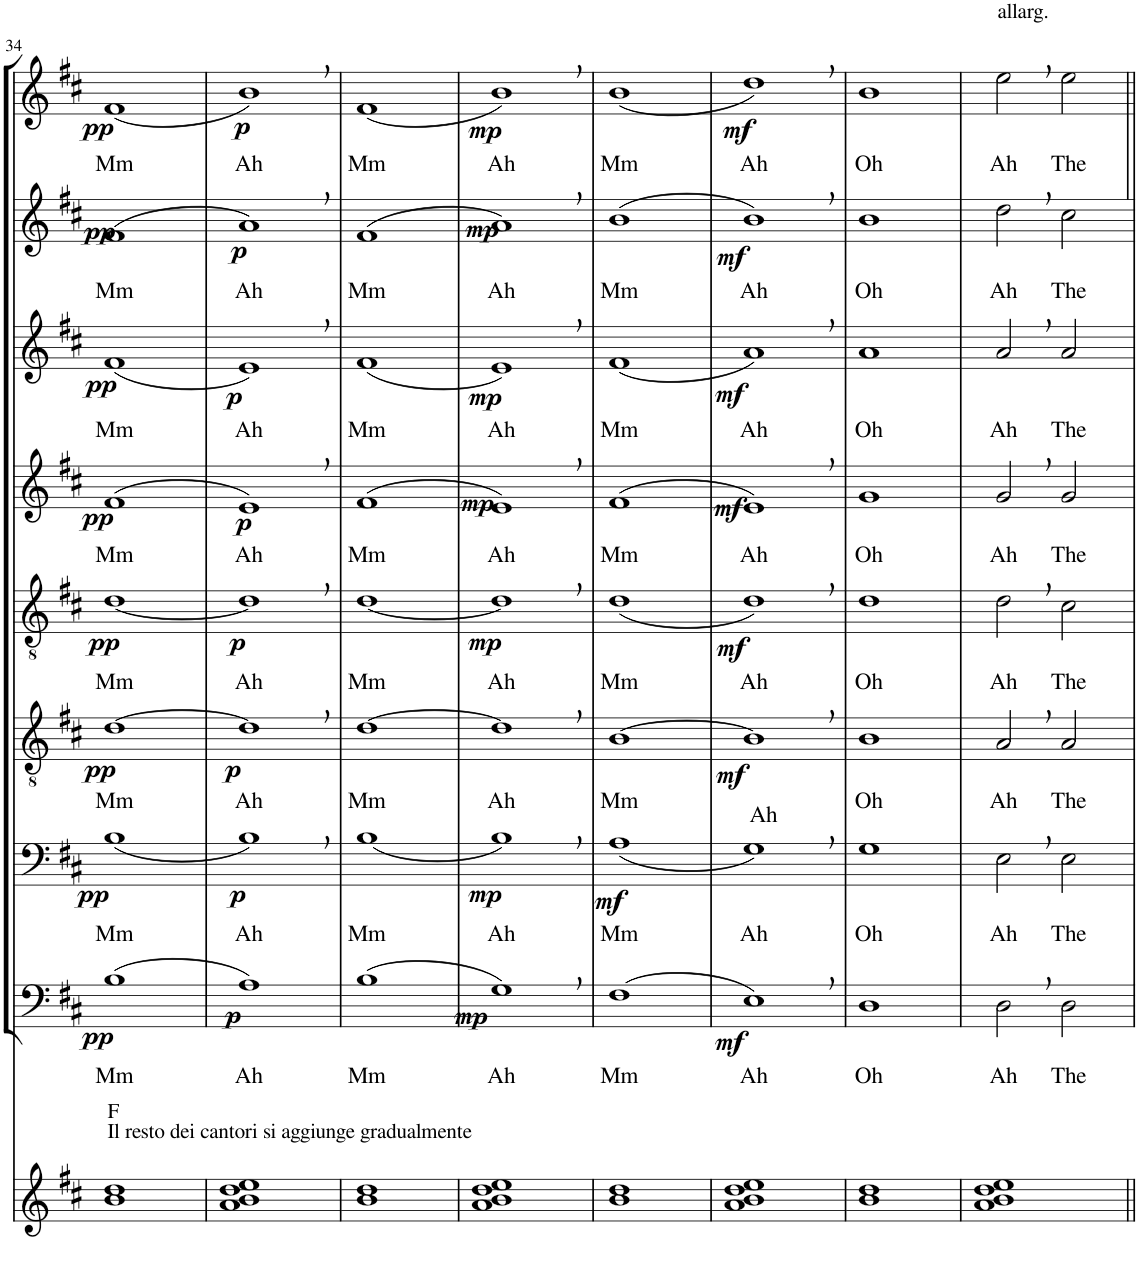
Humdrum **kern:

**kern	**kern	**text	**dynam	**kern	**text	**dynam	**kern	**text	**dynam	**kern	**text	**dynam	**kern	**text	**dynam	**kern	**text	**dynam	**kern	**text	**dynam	**kern	**text	**dynam
*part9	*part8	*part8	*part8	*part7	*part7	*part7	*part6	*part6	*part6	*part5	*part5	*part5	*part4	*part4	*part4	*part3	*part3	*part3	*part2	*part2	*part2	*part1	*part1	*part1
*staff9	*staff8	*staff8	*staff8	*staff7	*staff7	*staff7	*staff6	*staff6	*staff6	*staff5	*staff5	*staff5	*staff4	*staff4	*staff4	*staff3	*staff3	*staff3	*staff2	*staff2	*staff2	*staff1	*staff1	*staff1
*I"Bicchieri	*I"Bassi II	*	*	*I"Bassi I	*	*	*I"Tenori II	*	*	*I"Tenori I	*	*	*I"Contralti II	*	*	*I"Contralti I	*	*	*I"Soprani II	*	*	*I"Soprani I	*	*
!!LO:PB:g=z
*clefG2	*clefF4	*	*	*clefF4	*	*	*clefGv2	*	*	*clefGv2	*	*	*clefG2	*	*	*clefG2	*	*	*clefG2	*	*	*clefG2	*	*
*	*	*	*	*	*	*	*Trd12c21	*	*	*	*	*	*	*	*	*	*	*	*	*	*	*	*	*
*k[f#c#]	*k[f#c#]	*	*	*k[f#c#]	*	*	*k[f#c#]	*	*	*k[f#c#]	*	*	*k[f#c#]	*	*	*k[f#c#]	*	*	*k[f#c#]	*	*	*k[f#c#]	*	*
*D:	*D:	*	*	*D:	*	*	*D:	*	*	*D:	*	*	*D:	*	*	*D:	*	*	*D:	*	*	*D:	*	*
*M2/2	*M2/2	*	*	*M2/2	*	*	*M2/2	*	*	*M2/2	*	*	*M2/2	*	*	*M2/2	*	*	*M2/2	*	*	*M2/2	*	*
=34	=34	=34	=34	=34	=34	=34	=34	=34	=34	=34	=34	=34	=34	=34	=34	=34	=34	=34	=34	=34	=34	=34	=34	=34
!LO:TX:a:t=Il resto dei cantori si aggiunge gradualmente	!	!	!	!	!	!	!	!	!	!	!	!	!	!	!	!	!	!	!	!	!	!	!	!
!LO:TX:a:t=F	!	!	!	!	!	!	!	!	!	!	!	!	!	!	!	!	!	!	!	!	!	!	!	!
!	!	!LO:LY:b	!LO:DY:b	!	!LO:LY:b	!LO:DY:b	!	!LO:LY:b	!LO:DY:b	!	!LO:LY:b	!LO:DY:b	!	!LO:LY:b	!LO:DY:b	!	!LO:LY:b	!LO:DY:b	!	!LO:LY:b	!LO:DY:b	!	!LO:LY:b	!LO:DY:b
1b 1dd	(1B	Mm	pp	(1B	Mm	pp	[1d	Mm	pp	[1d	Mm	pp	(1f#	Mm	pp	(1f#	Mm	pp	(1f#	Mm	pp	(1f#	Mm	pp
=35	=35	=35	=35	=35	=35	=35	=35	=35	=35	=35	=35	=35	=35	=35	=35	=35	=35	=35	=35	=35	=35	=35	=35	=35
!	!	!LO:LY:b	!LO:DY:b	!	!LO:LY:b	!LO:DY:b	!	!LO:LY:b	!LO:DY:b	!	!LO:LY:b	!LO:DY:b	!	!LO:LY:b	!LO:DY:b	!	!LO:LY:b	!LO:DY:b	!	!LO:LY:b	!LO:DY:b	!	!LO:LY:b	!LO:DY:b
1a 1b 1dd 1ee	1A)	Ah	p	1B,)	Ah	p	1d,]	Ah	p	1d,]	Ah	p	1e,)	Ah	p	1e,)	Ah	p	1a,)	Ah	p	1b,)	Ah	p
=36	=36	=36	=36	=36	=36	=36	=36	=36	=36	=36	=36	=36	=36	=36	=36	=36	=36	=36	=36	=36	=36	=36	=36	=36
!	!	!LO:LY:b	!	!	!LO:LY:b	!	!	!LO:LY:b	!	!	!LO:LY:b	!	!	!LO:LY:b	!	!	!LO:LY:b	!	!	!LO:LY:b	!	!	!LO:LY:b	!
1b 1dd	(1B	Mm	.	(1B	Mm	.	[1d	Mm	.	[1d	Mm	.	(1f#	Mm	.	(1f#	Mm	.	(1f#	Mm	.	(1f#	Mm	.
=37	=37	=37	=37	=37	=37	=37	=37	=37	=37	=37	=37	=37	=37	=37	=37	=37	=37	=37	=37	=37	=37	=37	=37	=37
!	!	!LO:LY:b	!LO:DY:b	!	!LO:LY:b	!LO:DY:b	!	!LO:LY:b	!	!	!LO:LY:b	!LO:DY:b	!	!LO:LY:b	!LO:DY:b	!	!LO:LY:b	!LO:DY:b	!	!LO:LY:b	!LO:DY:b	!	!LO:LY:b	!LO:DY:b
1a 1b 1dd 1ee	1G,)	Ah	mp	1B,)	Ah	mp	1d,]	Ah	.	1d,]	Ah	mp	1e,)	Ah	mp	1e,)	Ah	mp	1a,)	Ah	mp	1b,)	Ah	mp
=38	=38	=38	=38	=38	=38	=38	=38	=38	=38	=38	=38	=38	=38	=38	=38	=38	=38	=38	=38	=38	=38	=38	=38	=38
!	!	!LO:LY:b	!	!	!LO:LY:b	!LO:DY:b	!	!LO:LY:b	!	!	!LO:LY:b	!	!	!LO:LY:b	!	!	!LO:LY:b	!	!	!LO:LY:b	!	!	!LO:LY:b	!
1b 1dd	(1F#	Mm	.	(1A	Mm	mf	[1B	Mm	.	(1d	Mm	.	(1f#	Mm	.	(1f#	Mm	.	(1b	Mm	.	(1b	Mm	.
=39	=39	=39	=39	=39	=39	=39	=39	=39	=39	=39	=39	=39	=39	=39	=39	=39	=39	=39	=39	=39	=39	=39	=39	=39
!	!	!LO:LY:b	!LO:DY:b	!	!LO:LY:b	!	!	!LO:LY:b	!LO:DY:b	!	!LO:LY:b	!LO:DY:b	!	!LO:LY:b	!LO:DY:b	!	!LO:LY:b	!LO:DY:b	!	!LO:LY:b	!LO:DY:b	!	!LO:LY:b	!LO:DY:b
1a 1b 1dd 1ee	1E,)	Ah	mf	1G,)	Ah	.	1B,]	Ah	mf	1d,)	Ah	mf	1e,)	Ah	mf	1a,)	Ah	mf	1b,)	Ah	mf	1dd,)	Ah	mf
=40	=40	=40	=40	=40	=40	=40	=40	=40	=40	=40	=40	=40	=40	=40	=40	=40	=40	=40	=40	=40	=40	=40	=40	=40
!	!	!LO:LY:b	!	!	!LO:LY:b	!	!	!LO:LY:b	!	!	!LO:LY:b	!	!	!LO:LY:b	!	!	!LO:LY:b	!	!	!LO:LY:b	!	!	!LO:LY:b	!
1b 1dd	1D	Oh	.	1G	Oh	.	1B	Oh	.	1d	Oh	.	1g	Oh	.	1a	Oh	.	1b	Oh	.	1b	Oh	.
=41	=41	=41	=41	=41	=41	=41	=41	=41	=41	=41	=41	=41	=41	=41	=41	=41	=41	=41	=41	=41	=41	=41	=41	=41
!	!	!	!	!	!	!	!	!	!	!	!	!	!	!	!	!	!	!	!	!	!	!LO:TX:a:t=allarg.	!	!
!	!	!LO:LY:b	!	!	!LO:LY:b	!	!	!LO:LY:b	!	!	!LO:LY:b	!	!	!LO:LY:b	!	!	!LO:LY:b	!	!	!LO:LY:b	!	!	!LO:LY:b	!
1a 1b 1dd 1ee	2D,\	Ah	.	2E,\	Ah	.	2A,/	Ah	.	2d,\	Ah	.	2g,/	Ah	.	2a,/	Ah	.	2dd,\	Ah	.	2ee,\	Ah	.
!	!	!LO:LY:b	!	!	!LO:LY:b	!	!	!LO:LY:b	!	!	!LO:LY:b	!	!	!LO:LY:b	!	!	!LO:LY:b	!	!	!LO:LY:b	!	!	!LO:LY:b	!
.	2D\	The	.	2E\	The	.	2A/	The	.	2c#\	The	.	2g/	The	.	2a/	The	.	2cc#\	The	.	2ee\	The	.
=||	=||	=||	=||	=||	=||	=||	=||	=||	=||	=||	=||	=||	=||	=||	=||	=||	=||	=||	=||	=||	=||	=||	=||	=||
*-	*-	*-	*-	*-	*-	*-	*-	*-	*-	*-	*-	*-	*-	*-	*-	*-	*-	*-	*-	*-	*-	*-	*-	*-
